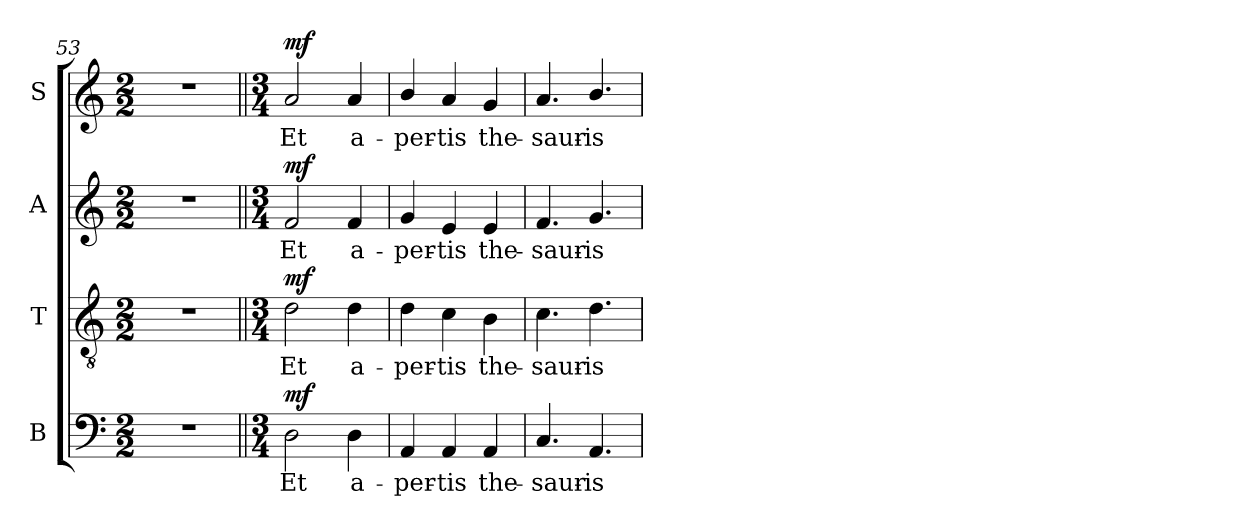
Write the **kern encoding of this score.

**kern	**text	**dynam	**kern	**text	**dynam	**kern	**text	**dynam	**kern	**text	**dynam
*part4	*part4	*part4	*part3	*part3	*part3	*part2	*part2	*part2	*part1	*part1	*part1
*staff4	*staff4	*staff4	*staff3	*staff3	*staff3	*staff2	*staff2	*staff2	*staff1	*staff1	*staff1
*I"B	*	*	*I"T	*	*	*I"A	*	*	*I"S	*	*
*clefF4	*	*	*clefGv2	*	*	*clefG2	*	*	*clefG2	*	*
*k[]	*	*	*k[]	*	*	*k[]	*	*	*k[]	*	*
*C:	*	*	*C:	*	*	*C:	*	*	*C:	*	*
*M2/2	*	*	*M2/2	*	*	*M2/2	*	*	*M2/2	*	*
=53	=53	=53	=53	=53	=53	=53	=53	=53	=53	=53	=53
1r	.	.	1r	.	.	1r	.	.	1r	.	.
=54||	=54||	=54||	=54||	=54||	=54||	=54||	=54||	=54||	=54||	=54||	=54||
*M3/4	*	*	*M3/4	*	*	*M3/4	*	*	*M3/4	*	*
!	!LO:LY:b:cj	!LO:DY:a	!	!LO:LY:b:cj	!LO:DY:a	!	!LO:LY:b:cj	!LO:DY:a	!	!LO:LY:b:cj	!LO:DY:a
2D\	Et	mf	2d\	Et	mf	2f/	Et	mf	2a/	Et	mf
!	!LO:LY:b:cj	!	!	!LO:LY:b:cj	!	!	!LO:LY:b:cj	!	!	!LO:LY:b:cj	!
4D\	a-	.	4d\	a-	.	4f/	a-	.	4a/	a-	.
=55	=55	=55	=55	=55	=55	=55	=55	=55	=55	=55	=55
!	!LO:LY:b:cj	!	!	!LO:LY:b:cj	!	!	!LO:LY:b:cj	!	!	!LO:LY:b:cj	!
4AA/	-per-	.	4d\	-per-	.	4g/	-per-	.	4b/	-per-	.
!	!LO:LY:b:cj	!	!	!LO:LY:b:cj	!	!	!LO:LY:b:cj	!	!	!LO:LY:b:cj	!
4AA/	-tis	.	4c\	-tis	.	4e/	-tis	.	4a/	-tis	.
!	!LO:LY:b:cj	!	!	!LO:LY:b:cj	!	!	!LO:LY:b:cj	!	!	!LO:LY:b:cj	!
4AA/	the-	.	4B\	the-	.	4e/	the-	.	4g/	the-	.
=56	=56	=56	=56	=56	=56	=56	=56	=56	=56	=56	=56
!	!LO:LY:b:cj	!	!	!LO:LY:b:cj	!	!	!LO:LY:b:cj	!	!	!LO:LY:b:cj	!
4.C/	-saur-	.	4.c\	-saur-	.	4.f/	-saur-	.	4.a/	-saur-	.
!	!LO:LY:b:cj	!	!	!LO:LY:b:cj	!	!	!LO:LY:b:cj	!	!	!LO:LY:b:cj	!
4.AA/	-is	.	4.d\	-is	.	4.g/	-is	.	4.b/	-is	.
=	=	=	=	=	=	=	=	=	=	=	=
*-	*-	*-	*-	*-	*-	*-	*-	*-	*-	*-	*-
